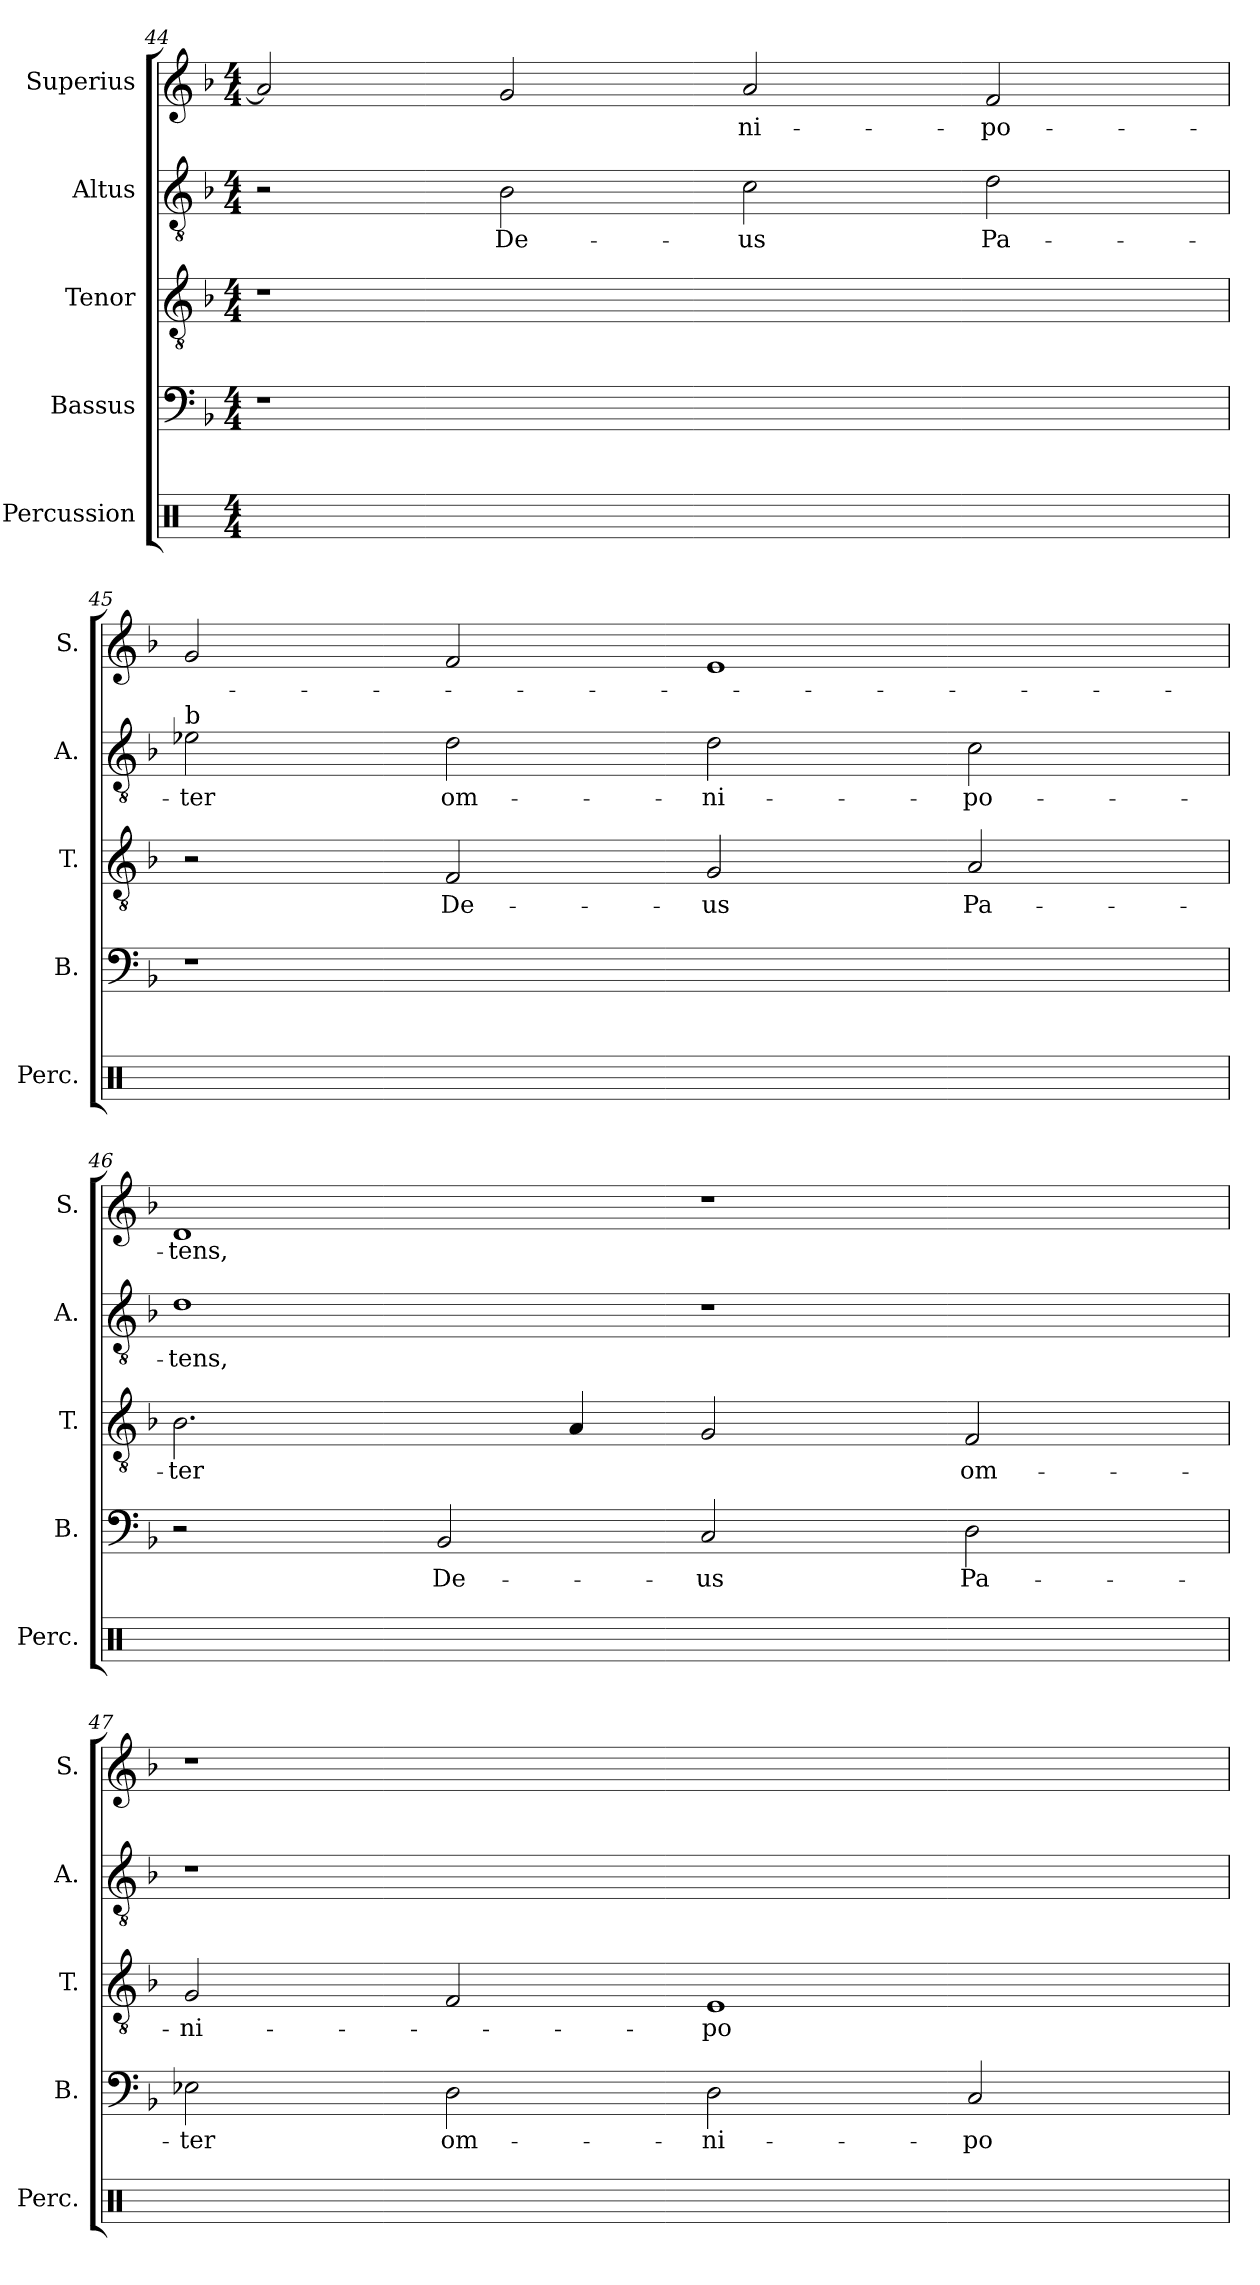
**kern	**kern	**text	**kern	**text	**kern	**text	**kern	**text
*part5	*part4	*part4	*part3	*part3	*part2	*part2	*part1	*part1
*staff5	*staff4	*staff4	*staff3	*staff3	*staff2	*staff2	*staff1	*staff1
*I"Percussion	*I"Bassus	*	*I"Tenor	*	*I"Altus	*	*I"Superius	*
*I'Perc.	*I'B.	*	*I'T.	*	*I'A.	*	*I'S.	*
*clefX	*clefF4	*	*clefGv2	*	*clefGv2	*	*clefG2	*
*	*	*	*ITrd7c12	*	*ITrd7c12	*	*	*
*k[]	*k[b-]	*	*k[b-]	*	*k[b-]	*	*k[b-]	*
*C:	*F:	*	*F:	*	*F:	*	*F:	*
*M4/4	*M4/4	*	*M4/4	*	*M4/4	*	*M4/4	*
=44	=44	=44	=44	=44	=44	=44	=44	=44
!	!LO:N:vis=1	!	!LO:N:vis=1	!	!	!	!	!
16Rei/LLyy	1r	.	1r	.	2r	.	2ai/]	.
16Rei/yy	.	.	.	.	.	.	.	.
16Rei/yy	.	.	.	.	.	.	.	.
16Rei/JJyy	.	.	.	.	.	.	.	.
16Rei/LLyy	.	.	.	.	.	.	.	.
16Rei/yy	.	.	.	.	.	.	.	.
16Rei/yy	.	.	.	.	.	.	.	.
16Rei/JJyy	.	.	.	.	.	.	.	.
!	!	!	!	!	!	!LO:LY:b:color=#000000	!	!
16Rei/LLyy	.	.	.	.	2BB-i\	De-	2gi/	.
16Rei/yy	.	.	.	.	.	.	.	.
16Rei/yy	.	.	.	.	.	.	.	.
16Rei/JJyy	.	.	.	.	.	.	.	.
16Rei/LLyy	.	.	.	.	.	.	.	.
16Rei/yy	.	.	.	.	.	.	.	.
16Rei/yy	.	.	.	.	.	.	.	.
16Rei/JJyy	.	.	.	.	.	.	.	.
!	!	!	!	!	!	!LO:LY:b:color=#000000	!	!
!	!	!	!	!	!	!	!	!LO:LY:b:color=#000000
16Rei/LLyy	1ryy	.	1ryy	.	2Ci\	-us	2ai/	-ni-
16Rei/yy	.	.	.	.	.	.	.	.
16Rei/yy	.	.	.	.	.	.	.	.
16Rei/JJyy	.	.	.	.	.	.	.	.
16Rei/LLyy	.	.	.	.	.	.	.	.
16Rei/yy	.	.	.	.	.	.	.	.
16Rei/yy	.	.	.	.	.	.	.	.
16Rei/JJyy	.	.	.	.	.	.	.	.
!	!	!	!	!	!	!LO:LY:b:color=#000000	!	!
!	!	!	!	!	!	!	!	!LO:LY:b:color=#000000
16Rei/LLyy	.	.	.	.	2Di\	Pa-	2fi/	-po-
16Rei/yy	.	.	.	.	.	.	.	.
16Rei/yy	.	.	.	.	.	.	.	.
16Rei/JJyy	.	.	.	.	.	.	.	.
16Rei/LLyy	.	.	.	.	.	.	.	.
16Rei/yy	.	.	.	.	.	.	.	.
16Rei/yy	.	.	.	.	.	.	.	.
16Rei/JJyy	.	.	.	.	.	.	.	.
=45	=45	=45	=45	=45	=45	=45	=45	=45
!	!LO:N:vis=1	!	!	!	!	!	!	!
!	!	!	!	!	!LO:TX:a:t=b	!	!	!
!	!	!	!	!	!	!LO:LY:b:color=#000000	!	!
16Rei/LLyy	1r	.	2r	.	2E-j\	-ter	2gi/	.
16Rei/yy	.	.	.	.	.	.	.	.
16Rei/yy	.	.	.	.	.	.	.	.
16Rei/JJyy	.	.	.	.	.	.	.	.
16Rei/LLyy	.	.	.	.	.	.	.	.
16Rei/yy	.	.	.	.	.	.	.	.
16Rei/yy	.	.	.	.	.	.	.	.
16Rei/JJyy	.	.	.	.	.	.	.	.
!	!	!	!	!LO:LY:b:color=#000000	!	!	!	!
!	!	!	!	!	!	!LO:LY:b:color=#000000	!	!
16Rei/LLyy	.	.	2FFi/	De-	2Di\	om-	2fi/	.
16Rei/yy	.	.	.	.	.	.	.	.
16Rei/yy	.	.	.	.	.	.	.	.
16Rei/JJyy	.	.	.	.	.	.	.	.
16Rei/LLyy	.	.	.	.	.	.	.	.
16Rei/yy	.	.	.	.	.	.	.	.
16Rei/yy	.	.	.	.	.	.	.	.
16Rei/JJyy	.	.	.	.	.	.	.	.
!	!	!	!	!LO:LY:b:color=#000000	!	!	!	!
!	!	!	!	!	!	!LO:LY:b:color=#000000	!	!
16Rei/LLyy	1ryy	.	2GGi/	-us	2Di\	-ni-	1ei	.
16Rei/yy	.	.	.	.	.	.	.	.
16Rei/yy	.	.	.	.	.	.	.	.
16Rei/JJyy	.	.	.	.	.	.	.	.
16Rei/LLyy	.	.	.	.	.	.	.	.
16Rei/yy	.	.	.	.	.	.	.	.
16Rei/yy	.	.	.	.	.	.	.	.
16Rei/JJyy	.	.	.	.	.	.	.	.
!	!	!	!	!LO:LY:b:color=#000000	!	!	!	!
!	!	!	!	!	!	!LO:LY:b:color=#000000	!	!
16Rei/LLyy	.	.	2AAi/	Pa-	2Ci\	-po-	.	.
16Rei/yy	.	.	.	.	.	.	.	.
16Rei/yy	.	.	.	.	.	.	.	.
16Rei/JJyy	.	.	.	.	.	.	.	.
16Rei/LLyy	.	.	.	.	.	.	.	.
16Rei/yy	.	.	.	.	.	.	.	.
16Rei/yy	.	.	.	.	.	.	.	.
16Rei/JJyy	.	.	.	.	.	.	.	.
=46	=46	=46	=46	=46	=46	=46	=46	=46
!	!	!	!	!LO:LY:b:color=#000000	!	!	!	!
!	!	!	!	!	!	!LO:LY:b:color=#000000	!	!
!	!	!	!	!	!	!	!	!LO:LY:b:color=#000000
16Rei/LLyy	2r	.	2.BB-i\	-ter	1Di	-tens,	1di	-tens,
16Rei/yy	.	.	.	.	.	.	.	.
16Rei/yy	.	.	.	.	.	.	.	.
16Rei/JJyy	.	.	.	.	.	.	.	.
16Rei/LLyy	.	.	.	.	.	.	.	.
16Rei/yy	.	.	.	.	.	.	.	.
16Rei/yy	.	.	.	.	.	.	.	.
16Rei/JJyy	.	.	.	.	.	.	.	.
!	!	!LO:LY:b:color=#000000	!	!	!	!	!	!
16Rei/LLyy	2BB-i/	De-	.	.	.	.	.	.
16Rei/yy	.	.	.	.	.	.	.	.
16Rei/yy	.	.	.	.	.	.	.	.
16Rei/JJyy	.	.	.	.	.	.	.	.
16Rei/LLyy	.	.	4AAi/	.	.	.	.	.
16Rei/yy	.	.	.	.	.	.	.	.
16Rei/yy	.	.	.	.	.	.	.	.
16Rei/JJyy	.	.	.	.	.	.	.	.
!	!	!LO:LY:b:color=#000000	!	!	!	!	!	!
16Rei/LLyy	2Ci/	-us	2GGi/	.	1r	.	1r	.
16Rei/yy	.	.	.	.	.	.	.	.
16Rei/yy	.	.	.	.	.	.	.	.
16Rei/JJyy	.	.	.	.	.	.	.	.
16Rei/LLyy	.	.	.	.	.	.	.	.
16Rei/yy	.	.	.	.	.	.	.	.
16Rei/yy	.	.	.	.	.	.	.	.
16Rei/JJyy	.	.	.	.	.	.	.	.
!	!	!LO:LY:b:color=#000000	!	!	!	!	!	!
!	!	!	!	!LO:LY:b:color=#000000	!	!	!	!
16Rei/LLyy	2Di\	Pa-	2FFi/	om-	.	.	.	.
16Rei/yy	.	.	.	.	.	.	.	.
16Rei/yy	.	.	.	.	.	.	.	.
16Rei/JJyy	.	.	.	.	.	.	.	.
16Rei/LLyy	.	.	.	.	.	.	.	.
16Rei/yy	.	.	.	.	.	.	.	.
16Rei/yy	.	.	.	.	.	.	.	.
16Rei/JJyy	.	.	.	.	.	.	.	.
=47	=47	=47	=47	=47	=47	=47	=47	=47
!	!	!LO:LY:b:color=#000000	!	!	!	!	!	!
!	!	!	!	!LO:LY:b:color=#000000	!LO:N:vis=1	!	!LO:N:vis=1	!
16Rei/LLyy	2E-Xi\	-ter	2GGi/	-ni-	1r	.	1r	.
16Rei/yy	.	.	.	.	.	.	.	.
16Rei/yy	.	.	.	.	.	.	.	.
16Rei/JJyy	.	.	.	.	.	.	.	.
16Rei/LLyy	.	.	.	.	.	.	.	.
16Rei/yy	.	.	.	.	.	.	.	.
16Rei/yy	.	.	.	.	.	.	.	.
16Rei/JJyy	.	.	.	.	.	.	.	.
!	!	!LO:LY:b:color=#000000	!	!	!	!	!	!
16Rei/LLyy	2Di\	om-	2FFi/	.	.	.	.	.
16Rei/yy	.	.	.	.	.	.	.	.
16Rei/yy	.	.	.	.	.	.	.	.
16Rei/JJyy	.	.	.	.	.	.	.	.
16Rei/LLyy	.	.	.	.	.	.	.	.
16Rei/yy	.	.	.	.	.	.	.	.
16Rei/yy	.	.	.	.	.	.	.	.
16Rei/JJyy	.	.	.	.	.	.	.	.
!	!	!LO:LY:b:color=#000000	!	!	!	!	!	!
!	!	!	!	!LO:LY:b:color=#000000	!	!	!	!
16Rei/LLyy	2Di\	-ni-	1EEi	-po-	1ryy	.	1ryy	.
16Rei/yy	.	.	.	.	.	.	.	.
16Rei/yy	.	.	.	.	.	.	.	.
16Rei/JJyy	.	.	.	.	.	.	.	.
16Rei/LLyy	.	.	.	.	.	.	.	.
16Rei/yy	.	.	.	.	.	.	.	.
16Rei/yy	.	.	.	.	.	.	.	.
16Rei/JJyy	.	.	.	.	.	.	.	.
!	!	!LO:LY:b:color=#000000	!	!	!	!	!	!
16Rei/LLyy	2Ci/	-po-	.	.	.	.	.	.
16Rei/yy	.	.	.	.	.	.	.	.
16Rei/yy	.	.	.	.	.	.	.	.
16Rei/JJyy	.	.	.	.	.	.	.	.
16Rei/LLyy	.	.	.	.	.	.	.	.
16Rei/yy	.	.	.	.	.	.	.	.
16Rei/yy	.	.	.	.	.	.	.	.
16Rei/JJyy	.	.	.	.	.	.	.	.
=	=	=	=	=	=	=	=	=
*-	*-	*-	*-	*-	*-	*-	*-	*-
